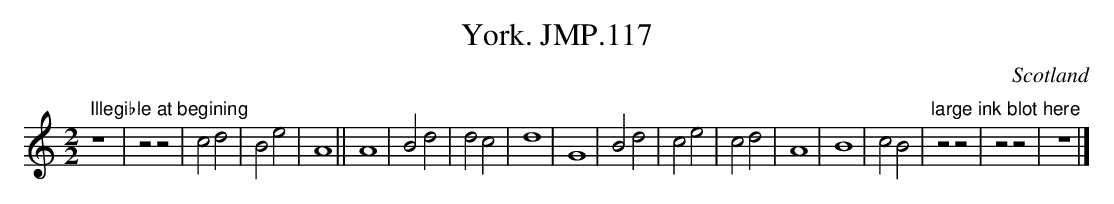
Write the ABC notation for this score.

X:1
T:York. JMP.117
L:1/2
M:2/2
O:Scotland
K:A minor
"Illegible at begining"\
z2 | zz | cd |  Be | A2 ||\
A2 | Bd | dc| d2 |\
G2 | Bd | ce | cd | A2 |\
B2 | cB | "large ink blot here"zz | zz | z2 |]
